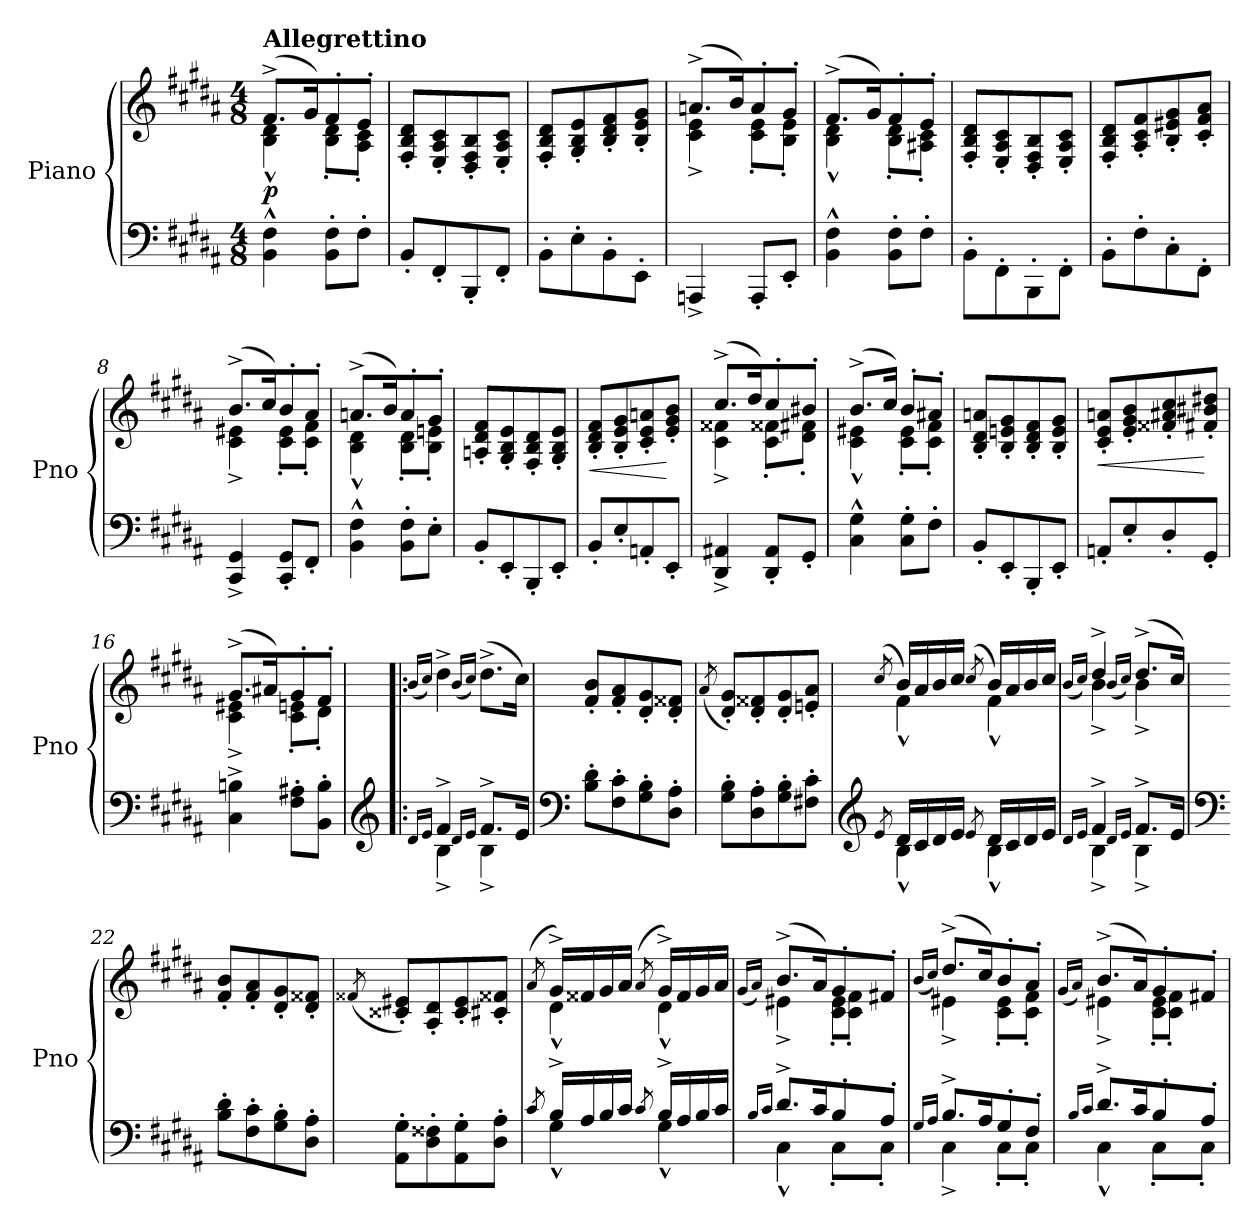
**kern	**kern	**dynam
*part1	*part1	*part1
*staff2	*staff1	*staff1/2
*I"Piano	*	*
*I'Pno	*	*
*clefF4	*clefG2	*
*k[f#c#g#d#a#]	*k[f#c#g#d#a#]	*
*M4/8	*M4/8	*
=1	=1	=1
*	*^	*
!	!LO:TX:a:B:t=Allegrettino	!	!
!	!	!	!LO:DY:b
4BB\^^ 4F#\^^	(8.f#^/L	4B\^^ 4d#\^^	p
.	16g#/K)	.	.
8BB\' 8F#\'L	8f#'/	8B\' 8d#\'L	.
8F#'\J	8e'/J	8A#\' 8c#\'J	.
*	*v	*v	*
=2	=2	=2
8BB'/L	8F#/' 8B/' 8d#/'L	.
8FF#'/	8E/' 8A#/' 8c#/'	.
8BBB'/	8D#/' 8F#/' 8B/'	.
8FF#'/J	8E/' 8A#/' 8c#/'J	.
=3	=3	=3
8BB'\L	8F#/' 8B/' 8d#/'L	.
8E'\	8G#/' 8B/' 8e/'	.
8BB'\	8B/' 8d#/' 8f#/'	.
8EE'\J	8B/' 8e/' 8g#/'J	.
=4	=4	=4
*	*^	*
4AAAn^/	(8.an^/L	4c#\^ 4e\^	.
.	16b/K)	.	.
8AAA'/L	8a'/	8c#\' 8e\'L	.
8EE'/J	8g#'/J	8B\' 8e\'J	.
=5	=5	=5	=5
4BB\^^ 4F#\^^	(8.f#^/L	4B\^^ 4d#\^^	.
.	16g#/K)	.	.
8BB\' 8F#\'L	8f#'/	8B\' 8d#\'L	.
8F#'\J	8e'/J	8A#X\' 8c#\'J	.
*	*v	*v	*
!!LO:LB:g=z
=6	=6	=6
8BB'\L	8F#/' 8B/' 8d#/'L	.
8FF#'\	8E/' 8A#/' 8c#/'	.
8BBB'\	8D#/' 8F#/' 8B/'	.
8FF#'\J	8E/' 8A#/' 8c#/'J	.
=7	=7	=7
8BB'\L	8F#/' 8B/' 8d#/'L	.
8F#'\	8A#/' 8c#/' 8f#/'	.
8C#'\	8B/' 8e#X/' 8g#/'	.
8FF#'\J	8c#/' 8f#/' 8a#/'J	.
=8	=8	=8
*	*^	*
4CC#/^ 4GG#/^	(8.b^/L	4c#\^ 4e#X\^	.
.	16cc#/K)	.	.
8CC#/' 8GG#/'L	8b'/	8c#\' 8e#\'L	.
8FF#'/J	8a#'/J	8c#\' 8f#\'J	.
=9	=9	=9	=9
4BB\^^ 4F#\^^	(8.an^/L	4B\^^ 4d#\^^	.
.	16b/K)	.	.
8BB\' 8F#\'L	8a'/	8B\' 8d#\'L	.
8E'\J	8g#'/J	8B\' 8en\'J	.
*	*v	*v	*
=10	=10	=10
8BB'/L	8An/' 8d#/' 8f#/'L	.
8EE'/	8G#/' 8B/' 8e/'	.
8BBB'/	8F#/' 8B/' 8d#/'	.
8EE'/J	8G#/' 8B/' 8e/'J	.
=11	=11	=11
!	!	!LO:HP:b
8BB'/L	8B/' 8d#/' 8f#/'L	<
8E'/	8B/' 8e/' 8g#/'	.
8AAn'/	8c#/' 8e/' 8an/'	.
8EE'/J	8e/' 8g#/' 8b/'J	[
!!LO:LB:g=z
=12	=12	=12
*	*^	*
4DD#/^ 4AA#X/^	(8.cc#^/L	4c#\^ 4f##X\^	.
.	16dd#/K)	.	.
8DD#/' 8AA#/'L	8cc#'/	8c#\' 8f##X\'L	.
8GG#'/J	8b#X'/J	8d#\' 8f#X\'J	.
=13	=13	=13	=13
4C#\^^ 4G#\^^	(8.b^/L	4c#\^^ 4e#X\^^	.
.	16cc#/Jk)	.	.
8C#\' 8G#\'L	8b'/L	8c#\' 8e#\'L	.
8F#'\J	8a#X'/J	8c#\' 8f#\'J	.
*	*v	*v	*
=14	=14	=14
8BB'/L	8B/' 8d#/' 8an/'L	.
8EE'/	8B/' 8en/' 8g#/'	.
8BBB'/	8B/' 8d#/' 8f#/'	.
8EE'/J	8B/' 8e/' 8g#/'J	.
=15	=15	=15
!	!	!LO:HP:b
8AAn'/L	8c#/' 8e/' 8an/'L	<
8E'/	8e/' 8g#/' 8b/'	.
8D#'/	8f##X/' 8a#X/' 8cc#/'	.
8GG#'/J	8f#X/' 8b#X/' 8dd#X/'J	[
=16	=16	=16
*	*^	*
4C#\^ 4Bn\^	(8.g#^/L	4c#\^ 4e#X\^	.
.	16a#X/K)	.	.
8F#\' 8A#X\'L	8g#'/	8c#\' 8en\'L	.
8BB\' 8B\'J	8f#'/J	8d#'\J	.
*	*v	*v	*
=17!|:	=17!|:	=17!|:
*clefG2	*	*
16qd#/LL	(16qb/LL	.
16qe/JJ	16qcc#/JJ)	.
*^	*	*
!	!	!	!LO:DY:b
4f#^/	4B^\	4dd#^\	other-dynamics
16qd#/LL	.	(16qb/LL	.
16qe/JJ	.	16qcc#/JJ)	.
8.f#^/L	4B^\	(8.dd#^\L	.
16e/Jk	.	16cc#\Jk)	.
*v	*v	*	*
!!LO:LB:g=z
=18	=18	=18
*clefF4	*	*
8B\' 8d#\'L	8f#/' 8b/'L	.
8F#\' 8c#\'	8f#/' 8a#/'	.
8G#\' 8B\'	8d#/' 8g#/'	.
8D#\' 8A#\'J	8d#/' 8f##X/'J	.
=19	=19	=19
.	(8qa#/	.
8G#\' 8B\'L	8d#/' 8g#/'L)	.
8D#\' 8A#\'	8d#/' 8f##X/'	.
8G#\' 8B\'	8d#/' 8g#/'	.
8F#X\' 8c#\'J	8en/' 8a#/'J	.
=20	=20	=20
*clefG2	*	*
8qe/	(8qcc#/	.
*^	*^	*
16d#/LL	4B^^\	16b/LL)	4f#^^\	.
16c#/	.	16a#/	.	.
16d#/	.	16b/	.	.
16e/JJ	.	16cc#/JJ	.	.
8qe/	.	(8qcc#/	.	.
16d#/LL	4B^^\	16b/LL)	4f#^^\	.
16c#/	.	16a#/	.	.
16d#/	.	16b/	.	.
16e/JJ	.	16cc#/JJ	.	.
=21	=21	=21	=21	=21
16qd#/LL	.	(16qb/LL	.	.
16qe/JJ	.	16qcc#/JJ)	.	.
4f#^/	4B^\	4dd#^/	4b^\	.
16qd#/LL	.	(16qb/LL	.	.
16qe/JJ	.	16qcc#/JJ)	.	.
8.f#^/L	4B^\	(8.dd#^/L	4b^\	.
16e/Jk	.	16cc#/Jk)	.	.
*v	*v	*	*	*
*	*v	*v	*
=22	=22	=22
*clefF4	*	*
8B\' 8d#\'L	8f#/' 8b/'L	.
8F#\' 8c#\'	8f#/' 8a#/'	.
8G#\' 8B\'	8d#/' 8g#/'	.
8D#\' 8A#\'J	8d#/' 8f##X/'J	.
=23	=23	=23
.	(8qf##X/	.
8AA#\' 8G#\'L	8c##X/' 8e#X/'L)	.
8D#\' 8F##X\'	8A#/' 8d#/'	.
8AA#\' 8G#\'	8c##/' 8e#/'	.
8D#\' 8A#\'J	8c#X/' 8f##X/'J	.
!!LO:PB:g=z
=24	=24	=24
8qc#/	(8qa#/	.
*^	*^	*
16B^/LL	4G#^^\	16g#^/LL)	4d#^^\	.
16A#/	.	16f##X/	.	.
16B/	.	16g#/	.	.
16c#/JJ	.	16a#/JJ	.	.
8qc#/	.	(8qa#/	.	.
16B^/LL	4G#^^\	16g#^/LL)	4d#^^\	.
16A#/	.	16f##/	.	.
16B/	.	16g#/	.	.
16c#/JJ	.	16a#/JJ	.	.
=25	=25	=25	=25	=25
16qB/LL	.	(16qg#/LL	.	.
16qc#/JJ	.	16qa#/JJ)	.	.
8.d#^/L	4C#^^\	(>8.b^/L	4e#X^\	.
16c#/K	.	16a#/K)	.	.
8B'/	8C#'\L	8g#'/	8c#\' 8e#\'L	.
8A#'/J	8C#'\J	8f#X'/J	8c#\' 8f#\'J	.
=26	=26	=26	=26	=26
16qG#/LL	.	(16qb/LL	.	.
16qA#/JJ	.	16qcc#/JJ)	.	.
8.B^/L	4C#^\	(>8.dd#^/L	4e#X^\	.
16A#/K	.	16cc#/K)	.	.
8G#'/	8C#'\L	8b'/	8c#\' 8e#\'L	.
8F#'/J	8C#'\J	8a#'/J	8c#\' 8f#\'J	.
=27	=27	=27	=27	=27
16qB/LL	.	(16qg#/LL	.	.
16qc#/JJ	.	16qa#/JJ)	.	.
8.d#^/L	4C#^^\	(>8.b^/L	4e#X^\	.
16c#/K	.	16a#/K)	.	.
8B'/	8C#'\L	8g#'/	8c#\' 8e#\'L	.
8A#'/J	8C#'\J	8f#X'/J	8c#\' 8f#\'J	.
*v	*v	*	*	*
*	*v	*v	*
=	=	=
*-	*-	*-
